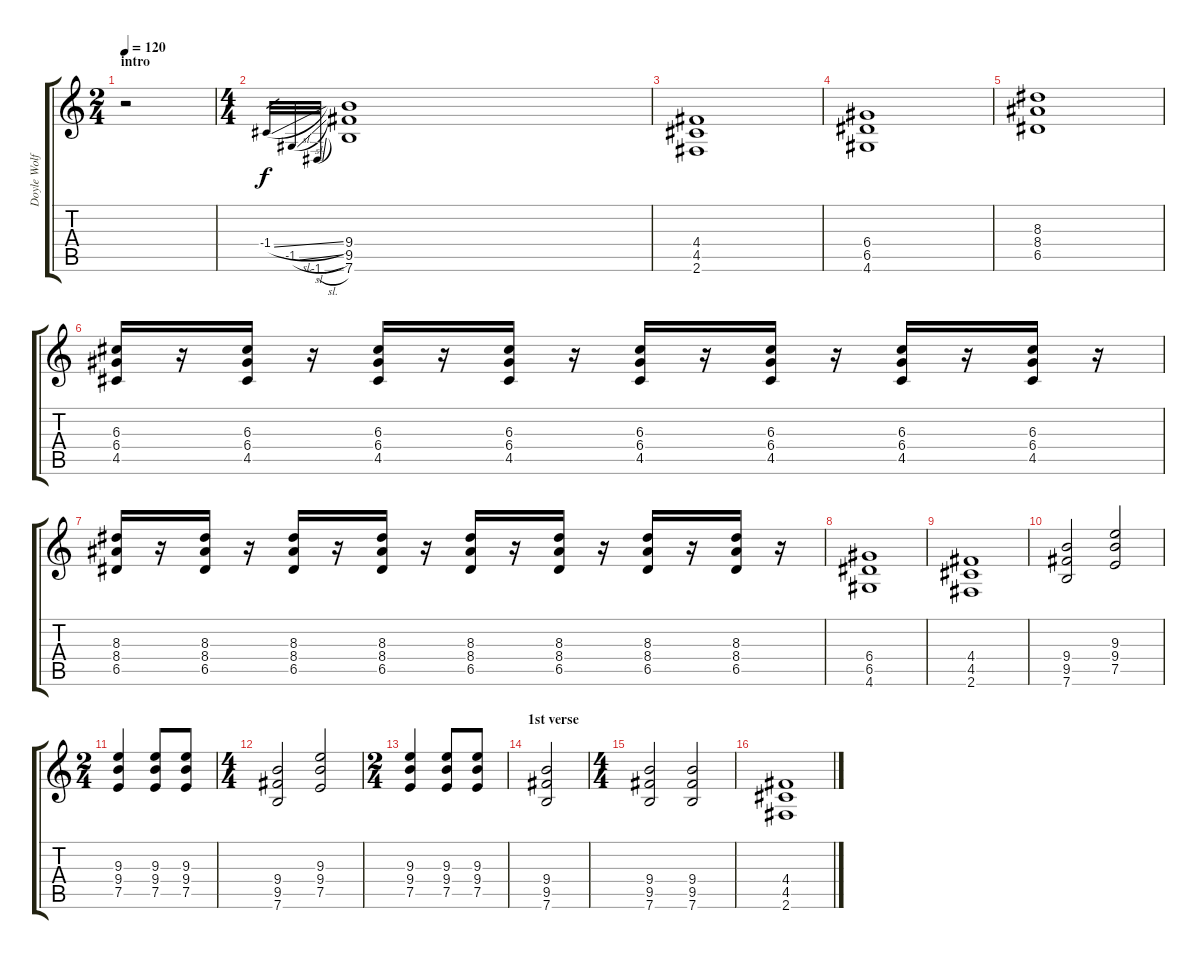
\track ("Doyle Wolfgang" "Doyle Wolf") {instrument distortionguitar}
\staff {score tabs}
\tuning (E4 B3 G3 D3 A2 E2) {hide}
\ts (2 4)
\section ("" "intro")
\tempo 120
\clef g2
\ks c
r.2{dy f instrument distortionguitar} |
\ts (4 4)
-1.4{sl}.32{gr} -1.5{sl}.32{gr} -1.6{sl}.32{gr} (9.4 9.5 7.6).1 |
(4.4 4.5 2.6).1 |
(6.4 6.5 4.6).1 |
(8.3 8.4 6.5).1 |
(6.3 6.4 4.5).16 r.16 (6.3 6.4 4.5).16 r.16 (6.3 6.4 4.5).16 r.16 (6.3 6.4 4.5).16 r.16 (6.3 6.4 4.5).16 r.16 (6.3 6.4 4.5).16 r.16 (6.3 6.4 4.5).16 r.16 (6.3 6.4 4.5).16 r.16 |
(8.3 8.4 6.5).16 r.16 (8.3 8.4 6.5).16 r.16 (8.3 8.4 6.5).16 r.16 (8.3 8.4 6.5).16 r.16 (8.3 8.4 6.5).16 r.16 (8.3 8.4 6.5).16 r.16 (8.3 8.4 6.5).16 r.16 (8.3 8.4 6.5).16 r.16 |
(6.4 6.5 4.6).1 |
(4.4 4.5 2.6).1 |
(9.4 9.5 7.6).2 (9.3 9.4 7.5).2 |
\ts (2 4)
(9.3 9.4 7.5).4 (9.3 9.4 7.5).8 (9.3 9.4 7.5).8 |
\ts (4 4)
(9.4 9.5 7.6).2 (9.3 9.4 7.5).2 |
\ts (2 4)
(9.3 9.4 7.5).4 (9.3 9.4 7.5).8 (9.3 9.4 7.5).8 |
\section ("" "1st verse")
(9.4 9.5 7.6).2 |
\ts (4 4)
(9.4 9.5 7.6).2 (9.4 9.5 7.6).2 |
(4.4 4.5 2.6).1
